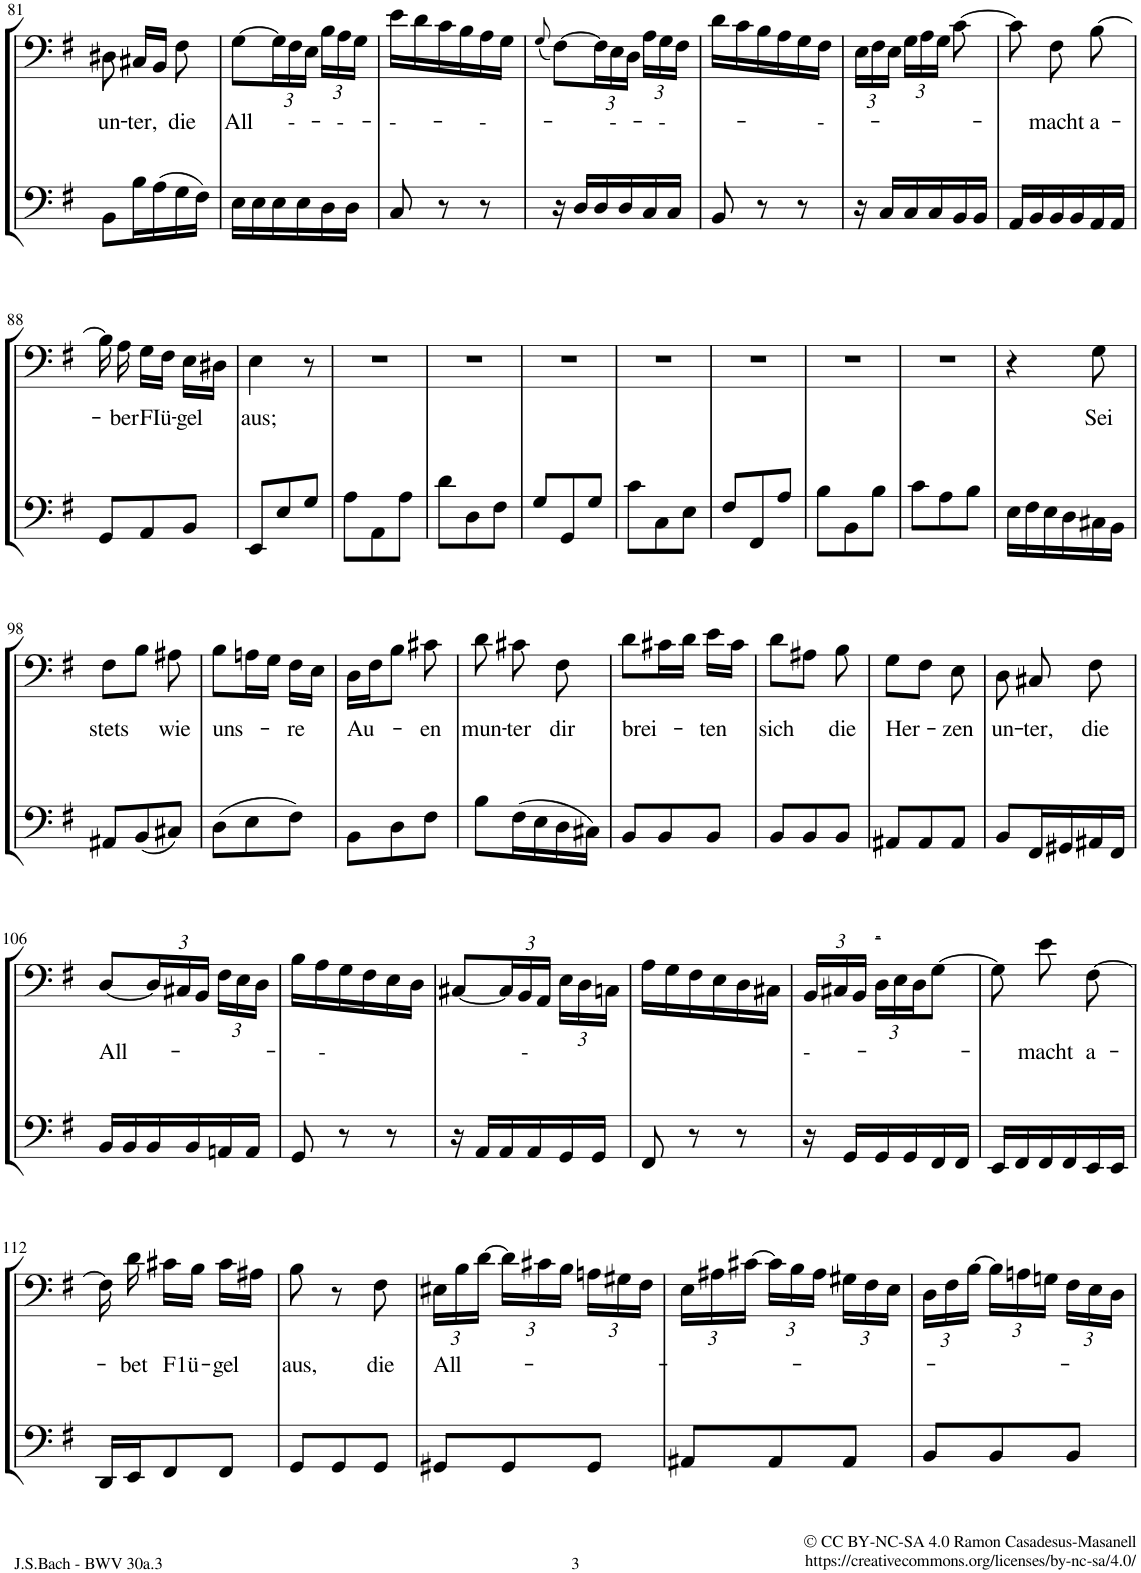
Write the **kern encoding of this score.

**kern	**kern	**text
*part2	*part1	*part1
*staff2	*staff1	*staff1
*I"Continuo	*I"Schicksal	*
!!LO:PB:g=z
*clefF4	*clefF4	*
*k[f#]	*k[f#]	*
*M3/8	*M3/8	*
=81	=81	=81
!	!	!LO:LY:b
8BB\L	8D#X\	un-
!	!	!LO:LY:b
16B\L	16C#X/LL	-ter,
(16A\	16BB/JJ	.
!	!	!LO:LY:b
16G\	8F#\	die
16F#\JJ)	.	.
=82	=82	=82
!	!	!LO:LY:b
16E\LL	[>8G\L	All
16E\	.	.
*	*Xbrackettup	*
16E\	24G\L]	.
!	!	!LO:LY:b
.	24F#\	---
16E\	.	.
.	24E\JJ	.
16D\	24B\LL	.
!	!	!LO:LY:b
.	24A\	---
16D\JJ	.	.
.	24G\JJ	.
=83	=83	=83
!	!	!LO:LY:b
8C/	16e\LL	---
.	16d\	.
8r	16c\	.
.	16B\	.
!	!	!LO:LY:b
8r	16A\	---
.	16G\JJ	.
=84	=84	=84
.	(8qG/	.
16r	[>8F#\L)	.
16D/LL	.	.
16D/	24F#\L]	.
!	!	!LO:LY:b
.	24E\	---
16D/	.	.
.	24D\JJ	.
16C/	24A\LL	.
!	!	!LO:LY:b
.	24G\	---
16C/JJ	.	.
.	24F#\JJ	.
=85	=85	=85
8BB/	16d\LL	.
.	16c\	.
8r	16B\	.
.	16A\	.
8r	16G\	.
!	!	!LO:LY:b
.	16F#\JJ	--
=86	=86	=86
16r	24E\LL	.
.	24F#\	.
16C/LL	.	.
.	24E\JJ	.
16C/	24G\LL	.
.	24A\	.
16C/	.	.
.	24G\JJ	.
16BB/	[8c\	.
16BB/JJ	.	.
=87	=87	=87
16AA/LL	8c\]	.
16BB/	.	.
!	!	!LO:LY:b
16BB/	8F#\	-macht
16BB/	.	.
!	!	!LO:LY:b
16AA/	[>8B\	a-
16AA/JJ	.	.
!!LO:LB:g=z
=88	=88	=88
8GG/L	16B\]	.
!	!	!LO:LY:b
.	16A\	-ber
!	!	!LO:LY:b
8AA/	16G\LL	FIü-
.	16F#\JJ	.
!	!	!LO:LY:b
8BB/J	16E\LL	-gel
.	16D#X\JJ	.
=89	=89	=89
!	!	!LO:LY:b
8EE/L	4E\	aus;
8E/	.	.
8G/J	8r	.
=90	=90	=90
8A\L	4.r	.
8AA\	.	.
8A\J	.	.
=91	=91	=91
8d\L	4.r	.
8D\	.	.
8F#\J	.	.
=92	=92	=92
8G/L	4.r	.
8GG/	.	.
8G/J	.	.
=93	=93	=93
8c\L	4.r	.
8C\	.	.
8E\J	.	.
=94	=94	=94
8F#/L	4.r	.
8FF#/	.	.
8A/J	.	.
=95	=95	=95
8B\L	4.r	.
8BB\	.	.
8B\J	.	.
=96	=96	=96
8c\L	4.r	.
8A\	.	.
8B\J	.	.
=97	=97	=97
16E\LL	4r	.
16F#\	.	.
16E\	.	.
16D\	.	.
!	!	!LO:LY:b
16C#X\	8G\	Sei
16BB\JJ	.	.
!!LO:LB:g=z
=98	=98	=98
!	!	!LO:LY:b
8AA#X/L	8F#\L	stets
(8BB/	8B\J	.
!	!	!LO:LY:b
8C#X/J)	8A#X\	wie
=99	=99	=99
!	!	!LO:LY:b
(8D\L	8B\L	uns-
8E\	16An\L	.
.	16G\JJ	.
!	!	!LO:LY:b
8F#\J)	16F#\LL	-re
.	16E\JJ	.
=100	=100	=100
!	!	!LO:LY:b
8BB\L	16D\LL	Au-
.	16F#\J	.
8D\	8B\J	.
!	!	!LO:LY:b
8F#\J	8c#X\	-en
=101	=101	=101
!	!	!LO:LY:b
8B\L	8d\	mun-
!	!	!LO:LY:b
(16F#\L	8c#X\	-ter
16E\	.	.
!	!	!LO:LY:b
16D\	8F#\	dir
16C#X\JJ)	.	.
=102	=102	=102
!	!	!LO:LY:b
8BB/L	8d\L	brei-
8BB/	16c#X\L	.
.	16d\JJ	.
!	!	!LO:LY:b
8BB/J	16e\LL	-ten
.	16c#\JJ	.
=103	=103	=103
!	!	!LO:LY:b
8BB/L	8d\L	sich
8BB/	8A#X\J	.
!	!	!LO:LY:b
8BB/J	8B\	die
=104	=104	=104
!	!	!LO:LY:b
8AA#X/L	8G\L	Her-
8AA#/	8F#\J	.
!	!	!LO:LY:b
8AA#/J	8E\	-zen
=105	=105	=105
!	!	!LO:LY:b
8BB/L	8D\	un-
!	!	!LO:LY:b
16FF#/L	8C#X/	-ter,
16GG#X/	.	.
!	!	!LO:LY:b
16AA#X/	8F#\	die
16FF#/JJ	.	.
!!LO:LB:g=z
=106	=106	=106
!	!	!LO:LY:b
16BB/LL	[<8D/L	All-
16BB/	.	.
16BB/	24D/L]	.
.	24C#X/	.
16BB/	.	.
.	24BB/JJ	.
16AAn/	24F#\LL	.
.	24E\	.
16AA/JJ	.	.
.	24D\JJ	.
=107	=107	=107
8GG/	16B\LL	.
!	!	!LO:LY:b
.	16A\	--
8r	16G\	.
.	16F#\	.
8r	16E\	.
.	16D\JJ	.
=108	=108	=108
16r	[<8C#X/L	.
16AA/LL	.	.
16AA/	24C#/L]	.
!	!	!LO:LY:b
.	24BB/	-
16AA/	.	.
.	24AA/JJ	.
16GG/	24E\LL	.
.	24D\	.
16GG/JJ	.	.
.	24Cn\JJ	.
=109	=109	=109
8FF#/	16A\LL	.
.	16G\	.
8r	16F#\	.
.	16E\	.
8r	16D\	.
.	16C#X\JJ	.
=110	=110	=110
!	!	!LO:LY:b
16r	24BB/LL	--
.	24C#X/	.
16GG/LL	.	.
.	24BB/JJ	.
!	!	!LO:LY:a
16GG/	24D\LL	--
.	24E\	.
16GG/	.	.
.	24D\J	.
16FF#/	[8G\J	.
16FF#/JJ	.	.
=111	=111	=111
16EE/LL	8G\]	.
16FF#/	.	.
!	!	!LO:LY:b
16FF#/	8e\	-macht
16FF#/	.	.
!	!	!LO:LY:b
16EE/	[>8F#\	a-
16EE/JJ	.	.
!!LO:LB:g=z
=112	=112	=112
16DD/LL	16F#\]	.
!	!	!LO:LY:b
16EE/J	16d\	-bet
!	!	!LO:LY:b
8FF#/	16c#X\LL	F1ü-
.	16B\JJ	.
!	!	!LO:LY:b
8FF#/J	16c#\LL	-gel
.	16A#X\JJ	.
=113	=113	=113
!	!	!LO:LY:b
8GG/L	8B\	aus,
8GG/	8r	.
!	!	!LO:LY:b
8GG/J	8F#\	die
=114	=114	=114
!	!	!LO:LY:b
8GG#X/L	24E#X\LL	All-
.	24B\	.
.	[24d\JJ	.
8GG#/	24d\LL]	.
.	24c#X\	.
.	24B\JJ	.
8GG#/J	24An\LL	.
.	24G#X\	.
.	24F#\JJ	.
=115	=115	=115
8AA#X/L	24E\LL	.
.	24A#X\	.
.	[24c#X\JJ	.
8AA#/	24c#\LL]	.
.	24B\	.
.	24A#\JJ	.
8AA#/J	24G#X\LL	.
.	24F#\	.
.	24E\JJ	.
=116	=116	=116
8BB/L	24D\LL	.
.	24F#\	.
.	[24B\JJ	.
8BB/	24B\LL]	.
.	24An\	.
.	24Gn\JJ	.
8BB/J	24F#\LL	.
.	24E\	.
.	24D\JJ	.
=	=	=
*-	*-	*-
